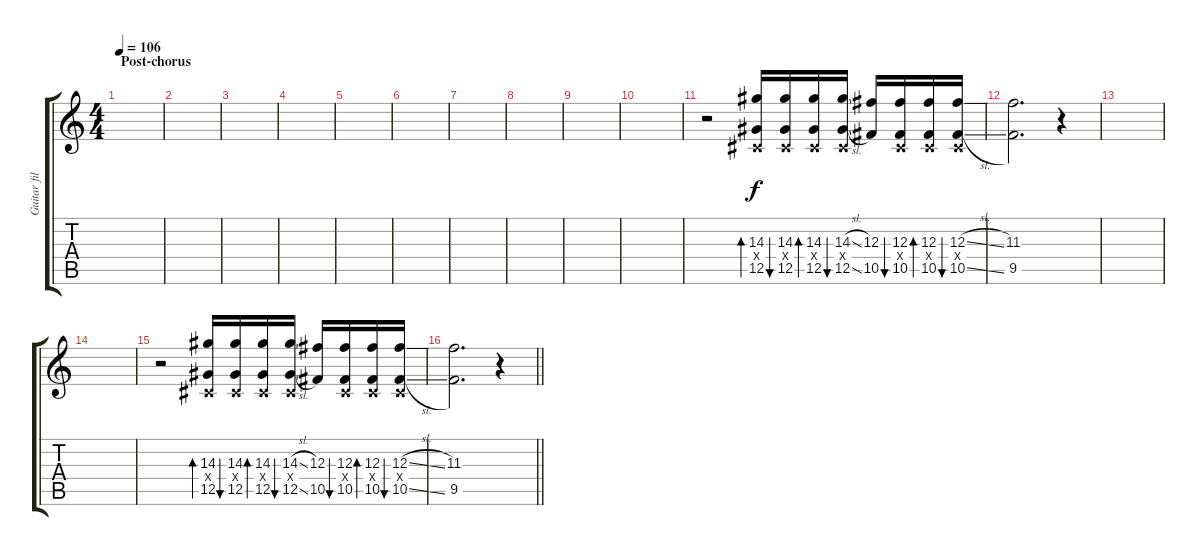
\track ("Guitar fills" "Guitar fil") {instrument electricguitarjazz}
\staff {score tabs}
\tuning (Eb4 Bb3 Gb3 Db3 Ab2 Eb2) {hide}
\ts (4 4)
\section ("" "Post-chorus")
\tempo 106
\clef g2
\ks c
|
|
|
|
|
|
|
|
|
|
r.2 (14.3 0.4{x} 12.5).16{bd 60} (14.3 0.4{x} 12.5).16{bu 60} (14.3 0.4{x} 12.5).16{bd 60} (14.3{sl} 0.4{x} 12.5{sl}).16{bu 60} (12.3 10.5).16 (12.3 0.4{x} 10.5).16{bu 60} (12.3 0.4{x} 10.5).16{bd 60} (12.3{sl} 0.4{x} 10.5{sl}).16{bu 60} |
(11.3 9.5).2{d} r.4 |
|
|
r.2 (14.3 0.4{x} 12.5).16{bd 60} (14.3 0.4{x} 12.5).16{bu 60} (14.3 0.4{x} 12.5).16{bd 60} (14.3{sl} 0.4{x} 12.5{sl}).16{bu 60} (12.3 10.5).16 (12.3 0.4{x} 10.5).16{bu 60} (12.3 0.4{x} 10.5).16{bd 60} (12.3{sl} 0.4{x} 10.5{sl}).16{bu 60} |
\barLineRight lightlight
(11.3 9.5).2{d} r.4
